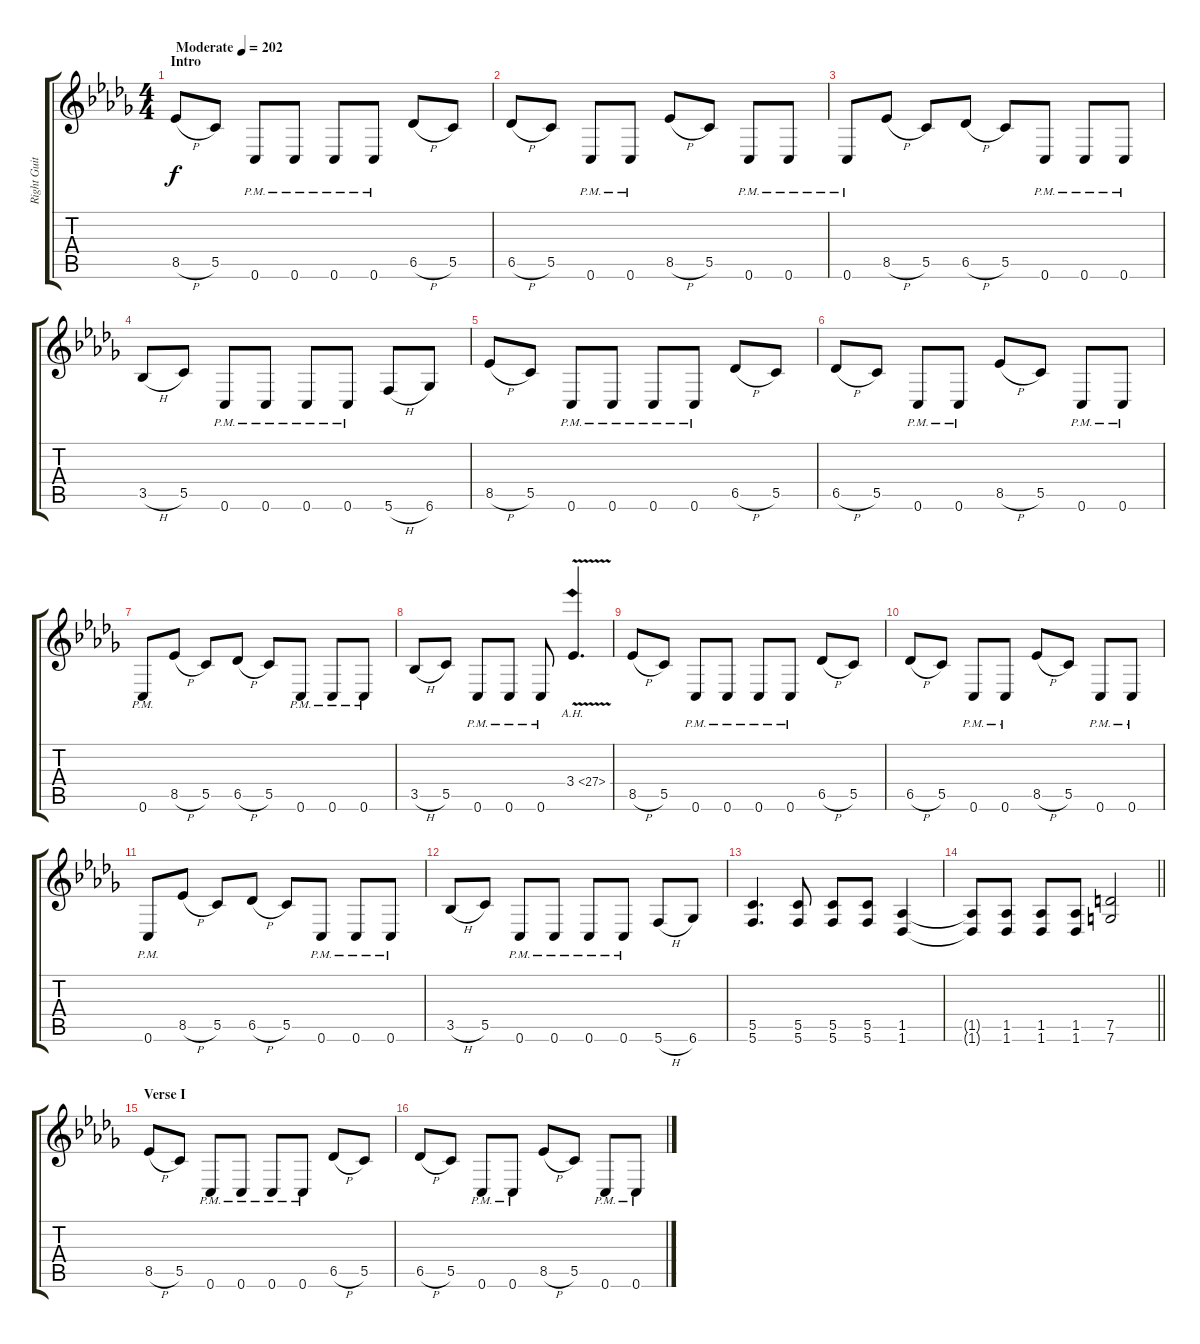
\track ("Right Guitar" "Right Guit") {instrument distortionguitar}
\staff {score tabs}
\tuning (D4 A3 F3 C3 G2 C2) {hide}
\ts (4 4)
\section ("" "Intro")
\tempo (202 "Moderate")
\clef g2
\ks db
8.5{h}.8{dy f instrument distortionguitar} 5.5.8 0.6{pm}.8 0.6{pm}.8 0.6{pm}.8 0.6{pm}.8 6.5{h}.8 5.5.8 |
6.5{h}.8 5.5.8 0.6{pm}.8 0.6{pm}.8 8.5{h}.8 5.5.8 0.6{pm}.8 0.6{pm}.8 |
0.6{pm}.8 8.5{h}.8 5.5.8 6.5{h}.8 5.5.8 0.6{pm}.8 0.6{pm}.8 0.6{pm}.8 |
3.5{h}.8 5.5.8 0.6{pm}.8 0.6{pm}.8 0.6{pm}.8 0.6{pm}.8 5.6{h}.8 6.6.8 |
8.5{h}.8 5.5.8 0.6{pm}.8 0.6{pm}.8 0.6{pm}.8 0.6{pm}.8 6.5{h}.8 5.5.8 |
6.5{h}.8 5.5.8 0.6{pm}.8 0.6{pm}.8 8.5{h}.8 5.5.8 0.6{pm}.8 0.6{pm}.8 |
0.6{pm}.8 8.5{h}.8 5.5.8 6.5{h}.8 5.5.8 0.6{pm}.8 0.6{pm}.8 0.6{pm}.8 |
3.5{h}.8 5.5.8 0.6{pm}.8 0.6{pm}.8 0.6{pm}.8 3.4{ah 24 v}.4{d} |
8.5{h}.8 5.5.8 0.6{pm}.8 0.6{pm}.8 0.6{pm}.8 0.6{pm}.8 6.5{h}.8 5.5.8 |
6.5{h}.8 5.5.8 0.6{pm}.8 0.6{pm}.8 8.5{h}.8 5.5.8 0.6{pm}.8 0.6{pm}.8 |
0.6{pm}.8 8.5{h}.8 5.5.8 6.5{h}.8 5.5.8 0.6{pm}.8 0.6{pm}.8 0.6{pm}.8 |
3.5{h}.8 5.5.8 0.6{pm}.8 0.6{pm}.8 0.6{pm}.8 0.6{pm}.8 5.6{h}.8 6.6.8 |
(5.5 5.6).4{d} (5.5 5.6).8 (5.5 5.6).8 (5.5 5.6).8 (1.5 1.6).4 |
\barLineRight lightlight
(1.5{t} 1.6{t}).8 (1.5 1.6).8 (1.5 1.6).8 (1.5 1.6).8 (7.5 7.6).2 |
\section ("" "Verse I")
8.5{h}.8 5.5.8 0.6{pm}.8 0.6{pm}.8 0.6{pm}.8 0.6{pm}.8 6.5{h}.8 5.5.8 |
6.5{h}.8 5.5.8 0.6{pm}.8 0.6{pm}.8 8.5{h}.8 5.5.8 0.6{pm}.8 0.6{pm}.8
